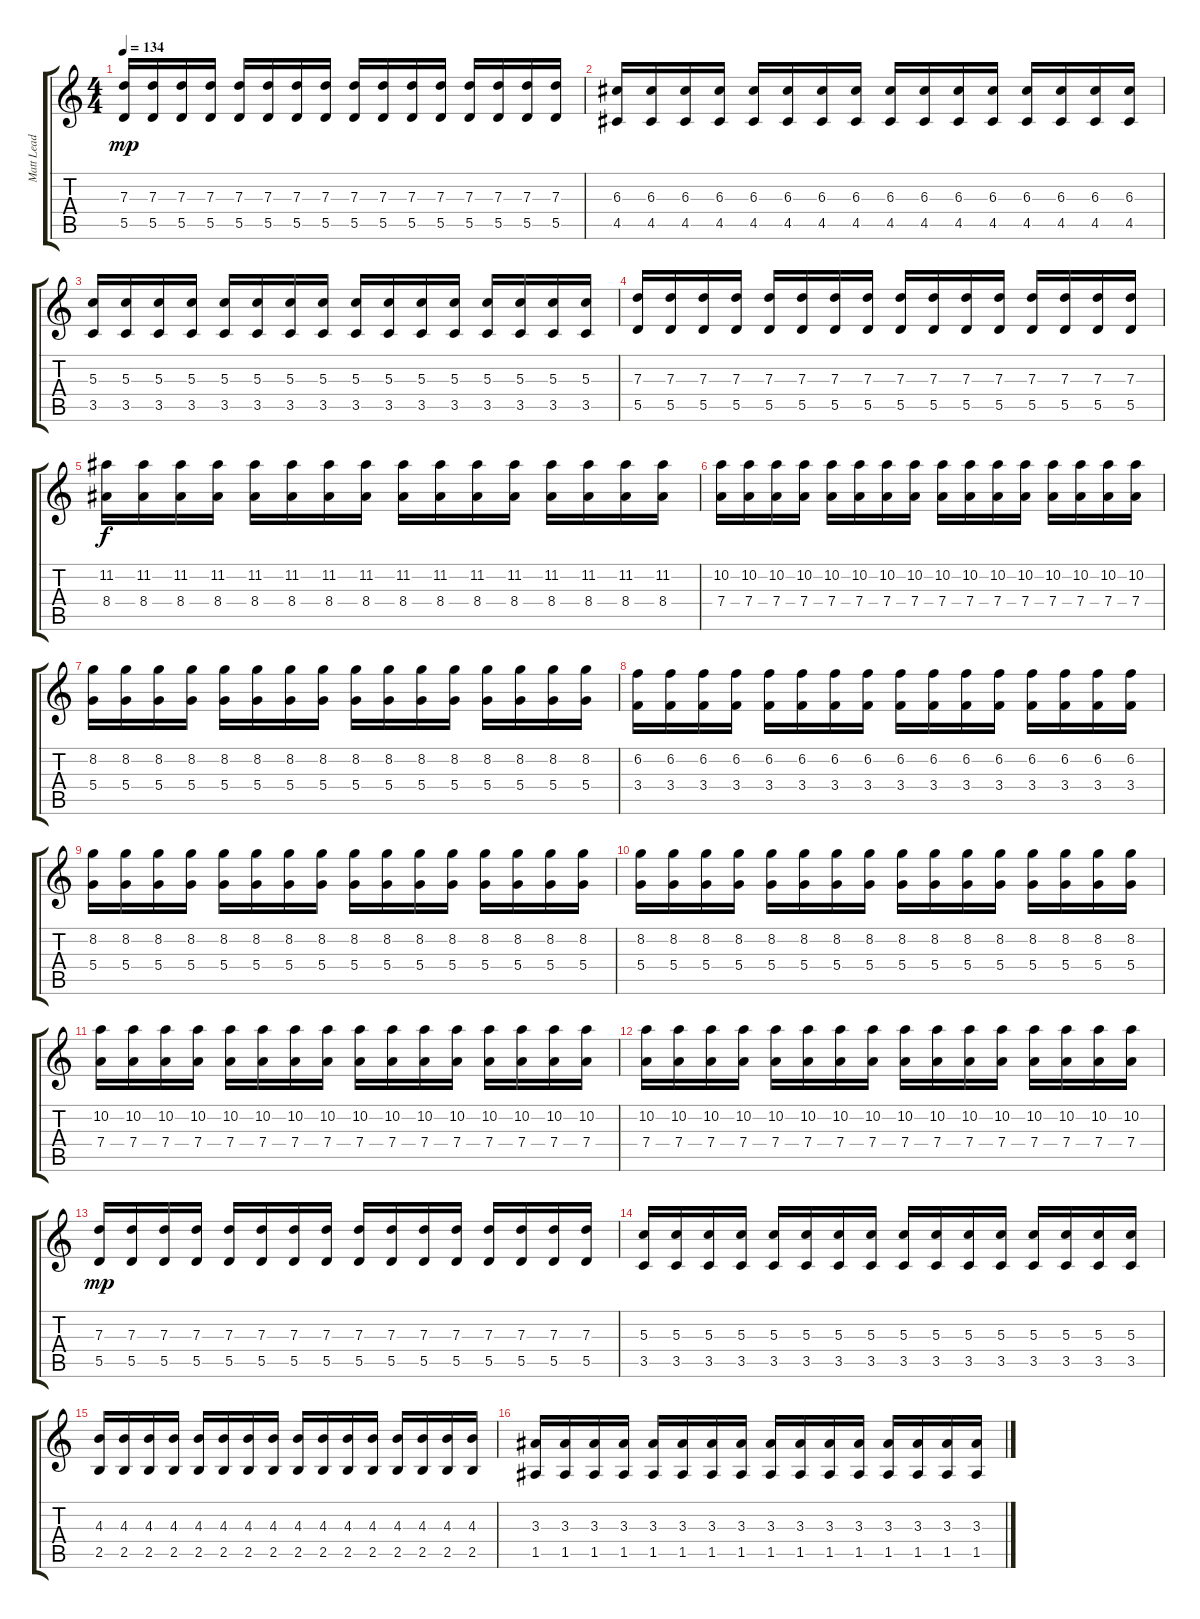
\track ("Matt Lead Guitar" "Matt Lead ") {instrument overdrivenguitar}
\staff {score tabs}
\tuning (E4 B3 G3 D3 A2 D2) {hide}
\ts (4 4)
\tempo 134
\clef g2
\ks c
(7.3 5.5).16{dy mp} (7.3 5.5).16 (7.3 5.5).16 (7.3 5.5).16 (7.3 5.5).16 (7.3 5.5).16 (7.3 5.5).16 (7.3 5.5).16 (7.3 5.5).16 (7.3 5.5).16 (7.3 5.5).16 (7.3 5.5).16 (7.3 5.5).16 (7.3 5.5).16 (7.3 5.5).16 (7.3 5.5).16 |
(6.3 4.5).16 (6.3 4.5).16 (6.3 4.5).16 (6.3 4.5).16 (6.3 4.5).16 (6.3 4.5).16 (6.3 4.5).16 (6.3 4.5).16 (6.3 4.5).16 (6.3 4.5).16 (6.3 4.5).16 (6.3 4.5).16 (6.3 4.5).16 (6.3 4.5).16 (6.3 4.5).16 (6.3 4.5).16 |
(5.3 3.5).16 (5.3 3.5).16 (5.3 3.5).16 (5.3 3.5).16 (5.3 3.5).16 (5.3 3.5).16 (5.3 3.5).16 (5.3 3.5).16 (5.3 3.5).16 (5.3 3.5).16 (5.3 3.5).16 (5.3 3.5).16 (5.3 3.5).16 (5.3 3.5).16 (5.3 3.5).16 (5.3 3.5).16 |
(7.3 5.5).16 (7.3 5.5).16 (7.3 5.5).16 (7.3 5.5).16 (7.3 5.5).16 (7.3 5.5).16 (7.3 5.5).16 (7.3 5.5).16 (7.3 5.5).16 (7.3 5.5).16 (7.3 5.5).16 (7.3 5.5).16 (7.3 5.5).16 (7.3 5.5).16 (7.3 5.5).16 (7.3 5.5).16 |
(11.2 8.4).16{dy f} (11.2 8.4).16 (11.2 8.4).16 (11.2 8.4).16 (11.2 8.4).16 (11.2 8.4).16 (11.2 8.4).16 (11.2 8.4).16 (11.2 8.4).16 (11.2 8.4).16 (11.2 8.4).16 (11.2 8.4).16 (11.2 8.4).16 (11.2 8.4).16 (11.2 8.4).16 (11.2 8.4).16 |
(10.2 7.4).16 (10.2 7.4).16 (10.2 7.4).16 (10.2 7.4).16 (10.2 7.4).16 (10.2 7.4).16 (10.2 7.4).16 (10.2 7.4).16 (10.2 7.4).16 (10.2 7.4).16 (10.2 7.4).16 (10.2 7.4).16 (10.2 7.4).16 (10.2 7.4).16 (10.2 7.4).16 (10.2 7.4).16 |
(8.2 5.4).16 (8.2 5.4).16 (8.2 5.4).16 (8.2 5.4).16 (8.2 5.4).16 (8.2 5.4).16 (8.2 5.4).16 (8.2 5.4).16 (8.2 5.4).16 (8.2 5.4).16 (8.2 5.4).16 (8.2 5.4).16 (8.2 5.4).16 (8.2 5.4).16 (8.2 5.4).16 (8.2 5.4).16 |
(6.2 3.4).16 (6.2 3.4).16 (6.2 3.4).16 (6.2 3.4).16 (6.2 3.4).16 (6.2 3.4).16 (6.2 3.4).16 (6.2 3.4).16 (6.2 3.4).16 (6.2 3.4).16 (6.2 3.4).16 (6.2 3.4).16 (6.2 3.4).16 (6.2 3.4).16 (6.2 3.4).16 (6.2 3.4).16 |
(8.2 5.4).16 (8.2 5.4).16 (8.2 5.4).16 (8.2 5.4).16 (8.2 5.4).16 (8.2 5.4).16 (8.2 5.4).16 (8.2 5.4).16 (8.2 5.4).16 (8.2 5.4).16 (8.2 5.4).16 (8.2 5.4).16 (8.2 5.4).16 (8.2 5.4).16 (8.2 5.4).16 (8.2 5.4).16 |
(8.2 5.4).16 (8.2 5.4).16 (8.2 5.4).16 (8.2 5.4).16 (8.2 5.4).16 (8.2 5.4).16 (8.2 5.4).16 (8.2 5.4).16 (8.2 5.4).16 (8.2 5.4).16 (8.2 5.4).16 (8.2 5.4).16 (8.2 5.4).16 (8.2 5.4).16 (8.2 5.4).16 (8.2 5.4).16 |
(10.2 7.4).16 (10.2 7.4).16 (10.2 7.4).16 (10.2 7.4).16 (10.2 7.4).16 (10.2 7.4).16 (10.2 7.4).16 (10.2 7.4).16 (10.2 7.4).16 (10.2 7.4).16 (10.2 7.4).16 (10.2 7.4).16 (10.2 7.4).16 (10.2 7.4).16 (10.2 7.4).16 (10.2 7.4).16 |
(10.2 7.4).16 (10.2 7.4).16 (10.2 7.4).16 (10.2 7.4).16 (10.2 7.4).16 (10.2 7.4).16 (10.2 7.4).16 (10.2 7.4).16 (10.2 7.4).16 (10.2 7.4).16 (10.2 7.4).16 (10.2 7.4).16 (10.2 7.4).16 (10.2 7.4).16 (10.2 7.4).16 (10.2 7.4).16 |
(7.3 5.5).16{dy mp} (7.3 5.5).16 (7.3 5.5).16 (7.3 5.5).16 (7.3 5.5).16 (7.3 5.5).16 (7.3 5.5).16 (7.3 5.5).16 (7.3 5.5).16 (7.3 5.5).16 (7.3 5.5).16 (7.3 5.5).16 (7.3 5.5).16 (7.3 5.5).16 (7.3 5.5).16 (7.3 5.5).16 |
(5.3 3.5).16 (5.3 3.5).16 (5.3 3.5).16 (5.3 3.5).16 (5.3 3.5).16 (5.3 3.5).16 (5.3 3.5).16 (5.3 3.5).16 (5.3 3.5).16 (5.3 3.5).16 (5.3 3.5).16 (5.3 3.5).16 (5.3 3.5).16 (5.3 3.5).16 (5.3 3.5).16 (5.3 3.5).16 |
(4.3 2.5).16 (4.3 2.5).16 (4.3 2.5).16 (4.3 2.5).16 (4.3 2.5).16 (4.3 2.5).16 (4.3 2.5).16 (4.3 2.5).16 (4.3 2.5).16 (4.3 2.5).16 (4.3 2.5).16 (4.3 2.5).16 (4.3 2.5).16 (4.3 2.5).16 (4.3 2.5).16 (4.3 2.5).16 |
(3.3 1.5).16 (3.3 1.5).16 (3.3 1.5).16 (3.3 1.5).16 (3.3 1.5).16 (3.3 1.5).16 (3.3 1.5).16 (3.3 1.5).16 (3.3 1.5).16 (3.3 1.5).16 (3.3 1.5).16 (3.3 1.5).16 (3.3 1.5).16 (3.3 1.5).16 (3.3 1.5).16 (3.3 1.5).16
